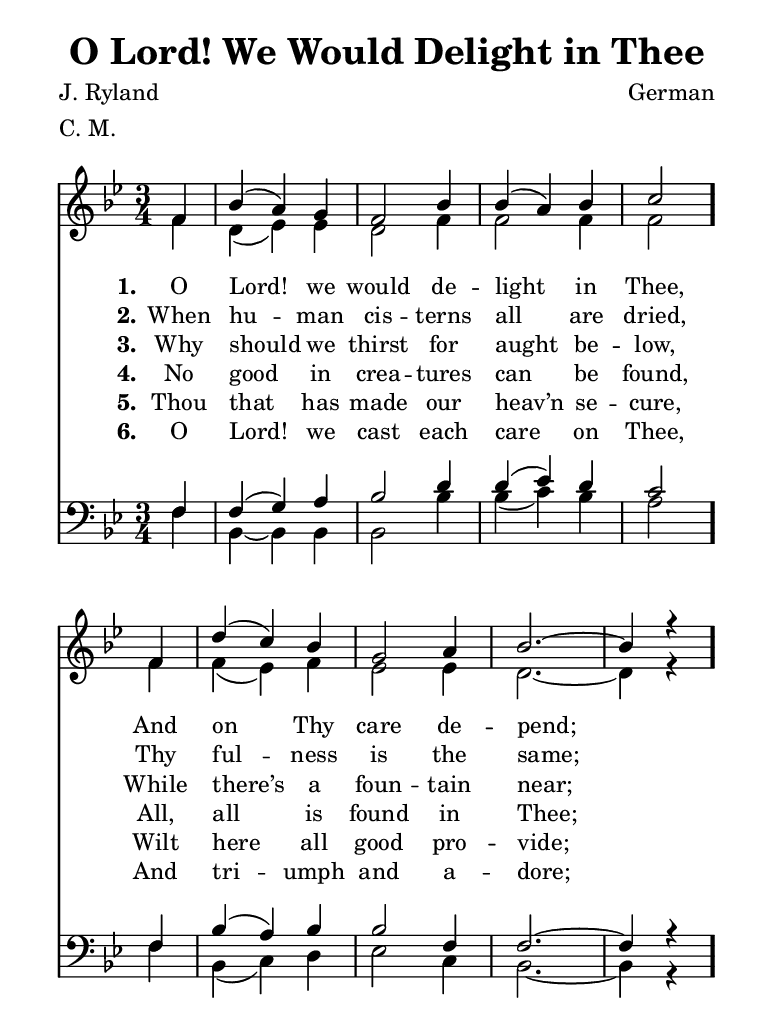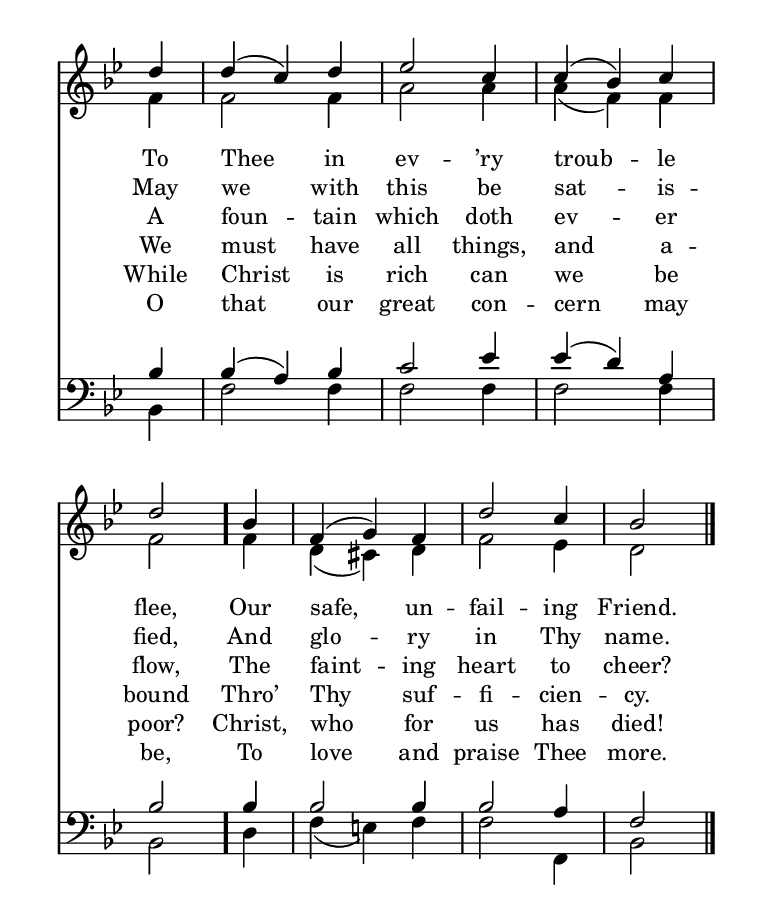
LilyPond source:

\include "common/global.ily"
\paper {
  \include "common/paper.ily"
  ragged-bottom = ##t
}

\header{
  hymnnumber = "250"
  title = "O Lord! We Would Delight in Thee"
  tunename = "Merton"
  meter = "C. M."
  poet = "J. Ryland"
  composer = "German"
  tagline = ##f
}

global = {
  \include "common/overrides.ily"
  \override Staff.TimeSignature.style = #'numbered
  \time 3/4
  \override Score.MetronomeMark.transparent = ##t % hide all fermata changes too
  \tempo 4=90
  \key bes \major
  \partial 4
  \autoBeamOff
}

notesSoprano = {
\global
\relative c' {

  f4 | bes( a) g | f2 bes4 | bes( a) bes | c2
  f,4 | d'( c) bes | g2 a4 | bes2. ~ | bes4 r4
  d4 | d( c) d | ees2 c4 | c( bes) c | d2
  bes4 | f( g) f | d'2 c4 | bes2

  \bar "|."

}
}

notesAlto = {
\global
\relative e' {

  f4 | d( ees) ees | d2 f4 | f2 f4 | f2
  f4 | f( ees) f | ees2 ees4 | d2. ~ | d4 r4
  f4 | f2 f4 | a2 a4 | a( f) f | f2
  f4 | d( cis) d | f2 ees4 | d2

}
}

notesTenor = {
\global
\relative a {

  f4 | f( g) a | bes2 d4 | d( ees) d | c2
  f,4 | bes( a) bes | bes2 f4 | f2. ~ | f4 r4
  bes4 | bes( a) bes | c2 ees4 | ees( d) a | bes2
  bes4 | bes2 bes4 | bes2 a4 | f2

}
}

notesBass = {
\global
\relative f {

  f4 | bes, ~ bes bes | bes2 bes'4 | bes( c) bes | a2
  f4 | bes,( c) d | ees2 c4 | bes2. ~ | bes4 r4
  bes4 | f'2 f4 | f2 f4 | f2 f4 | bes,2
  d4 | f( e) f | f2 f,4 | bes2

}
}

wordsA = \lyricmode {
\set stanza = "1."

O Lord! we would de -- light in Thee, \bar "."
And on Thy care de -- pend; \bar "."
To Thee in ev -- ’ry troub -- le flee, \bar "."
Our safe, un -- fail -- ing Friend. \bar "."

}

wordsB = \lyricmode {
\set stanza = "2."

When hu -- man cis -- terns all are dried,
Thy ful -- ness is the same;
May we with this be sat -- is -- fied,
And glo -- ry in Thy name.

}

wordsC = \lyricmode {
\set stanza = "3."

Why should we thirst for aught be -- low,
While there’s a foun -- tain near;
A foun -- tain which doth ev -- er flow,
The faint -- ing heart to cheer?

}

wordsD = \lyricmode {
\set stanza = "4."

No good in crea -- tures can be found,
All, all is found in Thee;
We must have all things, and a -- bound
Thro’ Thy suf -- fi -- cien -- cy.

}

wordsE = \lyricmode {
\set stanza = "5."

Thou that has made our heav’n se -- cure,
Wilt here all good pro -- vide;
While Christ is rich can we be poor?
Christ, who for us has died!

}

wordsF = \lyricmode {
\set stanza = "6."

O Lord! we cast each care on Thee,
And tri -- umph and a -- dore;
O that our great con -- cern may be,
To love and praise Thee more.

}

\score {
  \context ChoirStaff <<
    \context Staff = upper <<
      \set ChoirStaff.systemStartDelimiter = #'SystemStartBar
      \context Voice  = sopranos { \voiceOne << \notesSoprano >> }
      \context Voice  = altos { \voiceTwo << \notesAlto >> }
      \context Lyrics = one   \lyricsto sopranos \wordsA
      \context Lyrics = two   \lyricsto sopranos \wordsB
      \context Lyrics = three \lyricsto sopranos \wordsC
      \context Lyrics = four  \lyricsto sopranos \wordsD
      \context Lyrics = five  \lyricsto sopranos \wordsE
      \context Lyrics = six   \lyricsto sopranos \wordsF
    >>
    \context Staff = men <<
      \clef bass
      \context Voice  = tenors { \voiceOne << \notesTenor >> }
      \context Voice  = basses { \voiceTwo << \notesBass >> }
    >>
  >>
  \layout {
    \include "common/layout.ily"
  }
  \midi{
    \include "common/midi.ily"
  }
}

\version "2.19.49"  % necessary for upgrading to future LilyPond versions.

% vi:set et ts=2 sw=2 ai nocindent syntax=lilypond:
